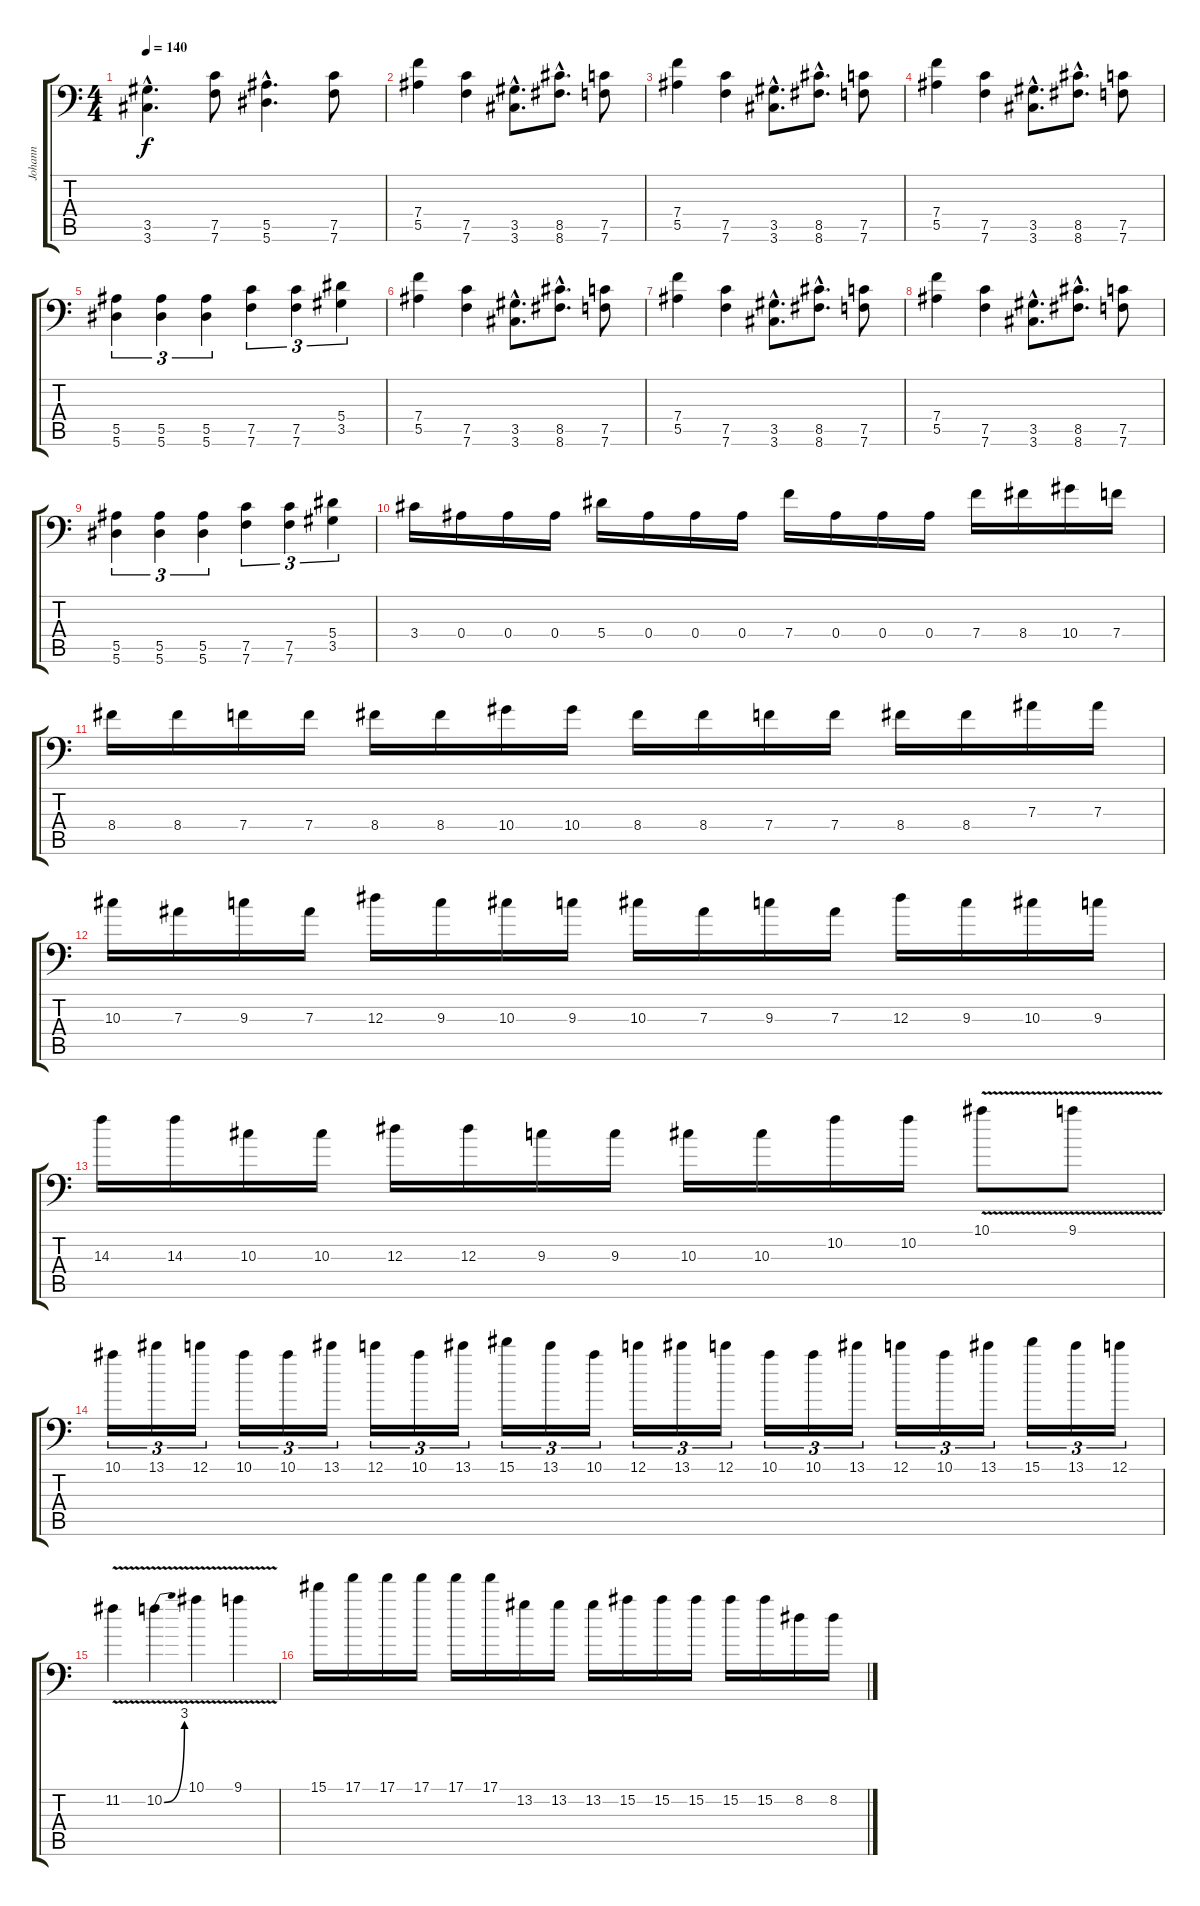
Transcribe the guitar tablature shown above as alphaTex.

\track ("Johann" "Johann") {instrument distortionguitar}
\staff {score tabs}
\tuning (C4 G3 Eb3 Bb2 F2 Bb1) {hide}
\ts (4 4)
\tempo 140
\clef f4
\ks c
(3.5{hac} 3.6{hac}).4{d dy f} (7.5 7.6).8 (5.5{hac} 5.6{hac}).4{d} (7.5 7.6).8 |
(7.4 5.5).4 (7.5 7.6).4 (3.5{hac} 3.6{hac}).8{d} (8.5{hac} 8.6{hac}).8{d} (7.5 7.6).8 |
(7.4 5.5).4 (7.5 7.6).4 (3.5{hac} 3.6{hac}).8{d} (8.5{hac} 8.6{hac}).8{d} (7.5 7.6).8 |
(7.4 5.5).4 (7.5 7.6).4 (3.5{hac} 3.6{hac}).8{d} (8.5{hac} 8.6{hac}).8{d} (7.5 7.6).8 |
(5.5 5.6).4{tu (3 2)} (5.5 5.6).4{tu (3 2)} (5.5 5.6).4{tu (3 2)} (7.5 7.6).4{tu (3 2)} (7.5 7.6).4{tu (3 2)} (5.4 3.5).4{tu (3 2)} |
(7.4 5.5).4 (7.5 7.6).4 (3.5{hac} 3.6{hac}).8{d} (8.5{hac} 8.6{hac}).8{d} (7.5 7.6).8 |
(7.4 5.5).4 (7.5 7.6).4 (3.5{hac} 3.6{hac}).8{d} (8.5{hac} 8.6{hac}).8{d} (7.5 7.6).8 |
(7.4 5.5).4 (7.5 7.6).4 (3.5{hac} 3.6{hac}).8{d} (8.5{hac} 8.6{hac}).8{d} (7.5 7.6).8 |
(5.5 5.6).4{tu (3 2)} (5.5 5.6).4{tu (3 2)} (5.5 5.6).4{tu (3 2)} (7.5 7.6).4{tu (3 2)} (7.5 7.6).4{tu (3 2)} (5.4 3.5).4{tu (3 2)} |
3.4.16 0.4.16 0.4.16 0.4.16 5.4.16 0.4.16 0.4.16 0.4.16 7.4.16 0.4.16 0.4.16 0.4.16 7.4.16 8.4.16 10.4.16 7.4.16 |
8.4.16 8.4.16 7.4.16 7.4.16 8.4.16 8.4.16 10.4.16 10.4.16 8.4.16 8.4.16 7.4.16 7.4.16 8.4.16 8.4.16 7.3.16 7.3.16 |
10.3.16 7.3.16 9.3.16 7.3.16 12.3.16 9.3.16 10.3.16 9.3.16 10.3.16 7.3.16 9.3.16 7.3.16 12.3.16 9.3.16 10.3.16 9.3.16 |
14.3.16 14.3.16 10.3.16 10.3.16 12.3.16 12.3.16 9.3.16 9.3.16 10.3.16 10.3.16 10.2.16 10.2.16 10.1{v}.8 9.1{v}.8 |
10.1.16{tu (3 2)} 13.1.16{tu (3 2)} 12.1.16{tu (3 2)} 10.1.16{tu (3 2)} 10.1.16{tu (3 2)} 13.1.16{tu (3 2)} 12.1.16{tu (3 2)} 10.1.16{tu (3 2)} 13.1.16{tu (3 2)} 15.1.16{tu (3 2)} 13.1.16{tu (3 2)} 10.1.16{tu (3 2)} 12.1.16{tu (3 2)} 13.1.16{tu (3 2)} 12.1.16{tu (3 2)} 10.1.16{tu (3 2)} 10.1.16{tu (3 2)} 13.1.16{tu (3 2)} 12.1.16{tu (3 2)} 10.1.16{tu (3 2)} 13.1.16{tu (3 2)} 15.1.16{tu (3 2)} 13.1.16{tu (3 2)} 12.1.16{tu (3 2)} |
11.2{v}.4 10.2{be (bend 0 0 60 12) v}.4 10.1{v}.4 9.1{v}.4 |
15.1.16 17.1.16 17.1.16 17.1.16 17.1.16 17.1.16 13.2.16 13.2.16 13.2.16 15.2.16 15.2.16 15.2.16 15.2.16 15.2.16 8.2.16 8.2.16
